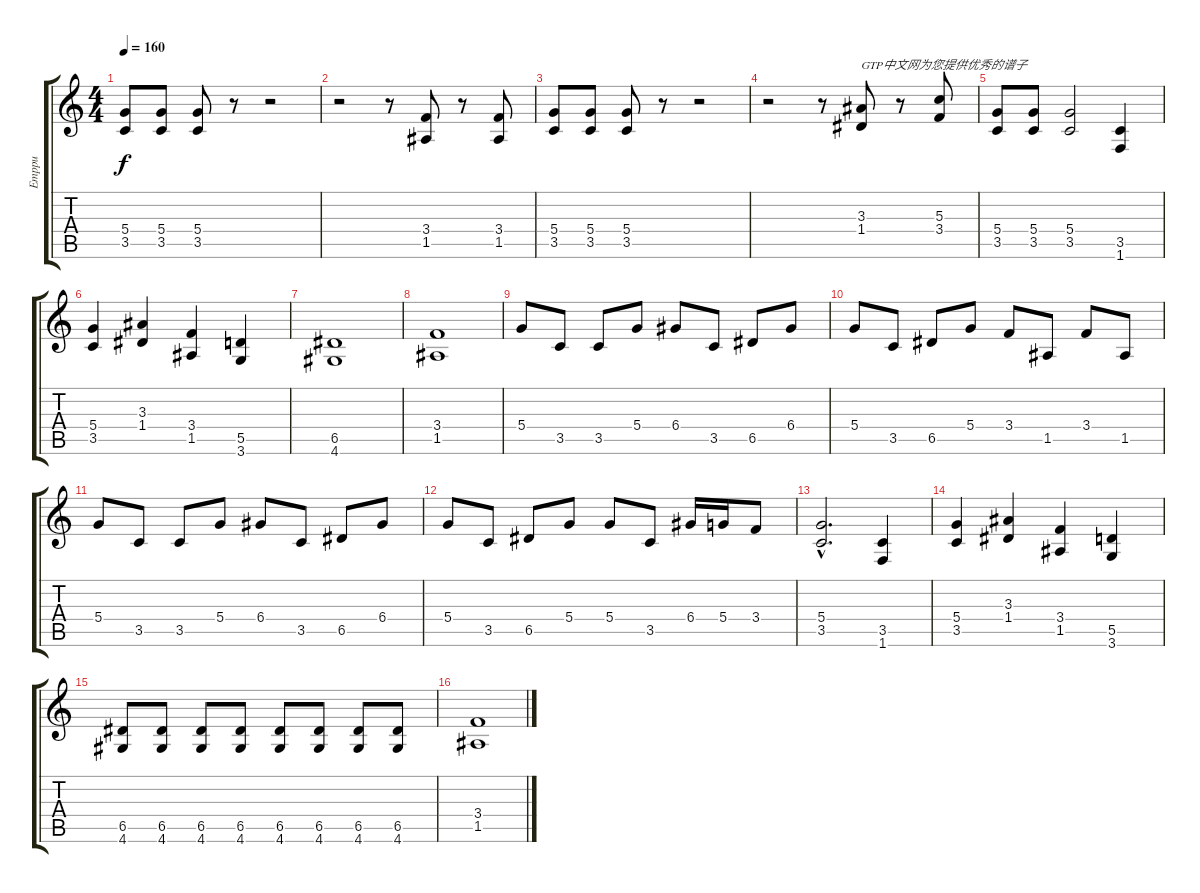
\track ("Emppu" "Emppu") {instrument overdrivenguitar}
\staff {score tabs}
\tuning (E4 B3 G3 D3 A2 E2) {hide}
\ts (4 4)
\tempo 160
\clef g2
\ks c
(5.4 3.5).8{dy f instrument overdrivenguitar} (5.4 3.5).8 (5.4 3.5).8 r.8 r.2 |
r.2 r.8 (3.4 1.5).8 r.8 (3.4 1.5).8 |
(5.4 3.5).8 (5.4 3.5).8 (5.4 3.5).8 r.8 r.2 |
r.2 r.8 (3.3 1.4).8{txt "GTP中文网为您提供优秀的谱子"} r.8 (5.3 3.4).8 |
(5.4 3.5).8 (5.4 3.5).8 (5.4 3.5).2 (3.5 1.6).4 |
(5.4 3.5).4 (3.3 1.4).4 (3.4 1.5).4 (5.5 3.6).4 |
(6.5 4.6).1 |
(3.4 1.5).1 |
5.4.8 3.5.8 3.5.8 5.4.8 6.4.8 3.5.8 6.5.8 6.4.8 |
5.4.8 3.5.8 6.5.8 5.4.8 3.4.8 1.5.8 3.4.8 1.5.8 |
5.4.8 3.5.8 3.5.8 5.4.8 6.4.8 3.5.8 6.5.8 6.4.8 |
5.4.8 3.5.8 6.5.8 5.4.8 5.4.8 3.5.8 6.4.16 5.4.16 3.4.8 |
(5.4{hac} 3.5{hac}).2{d} (3.5 1.6).4 |
(5.4 3.5).4 (3.3 1.4).4 (3.4 1.5).4 (5.5 3.6).4 |
(6.5 4.6).8 (6.5 4.6).8 (6.5 4.6).8 (6.5 4.6).8 (6.5 4.6).8 (6.5 4.6).8 (6.5 4.6).8 (6.5 4.6).8 |
(3.4 1.5).1
